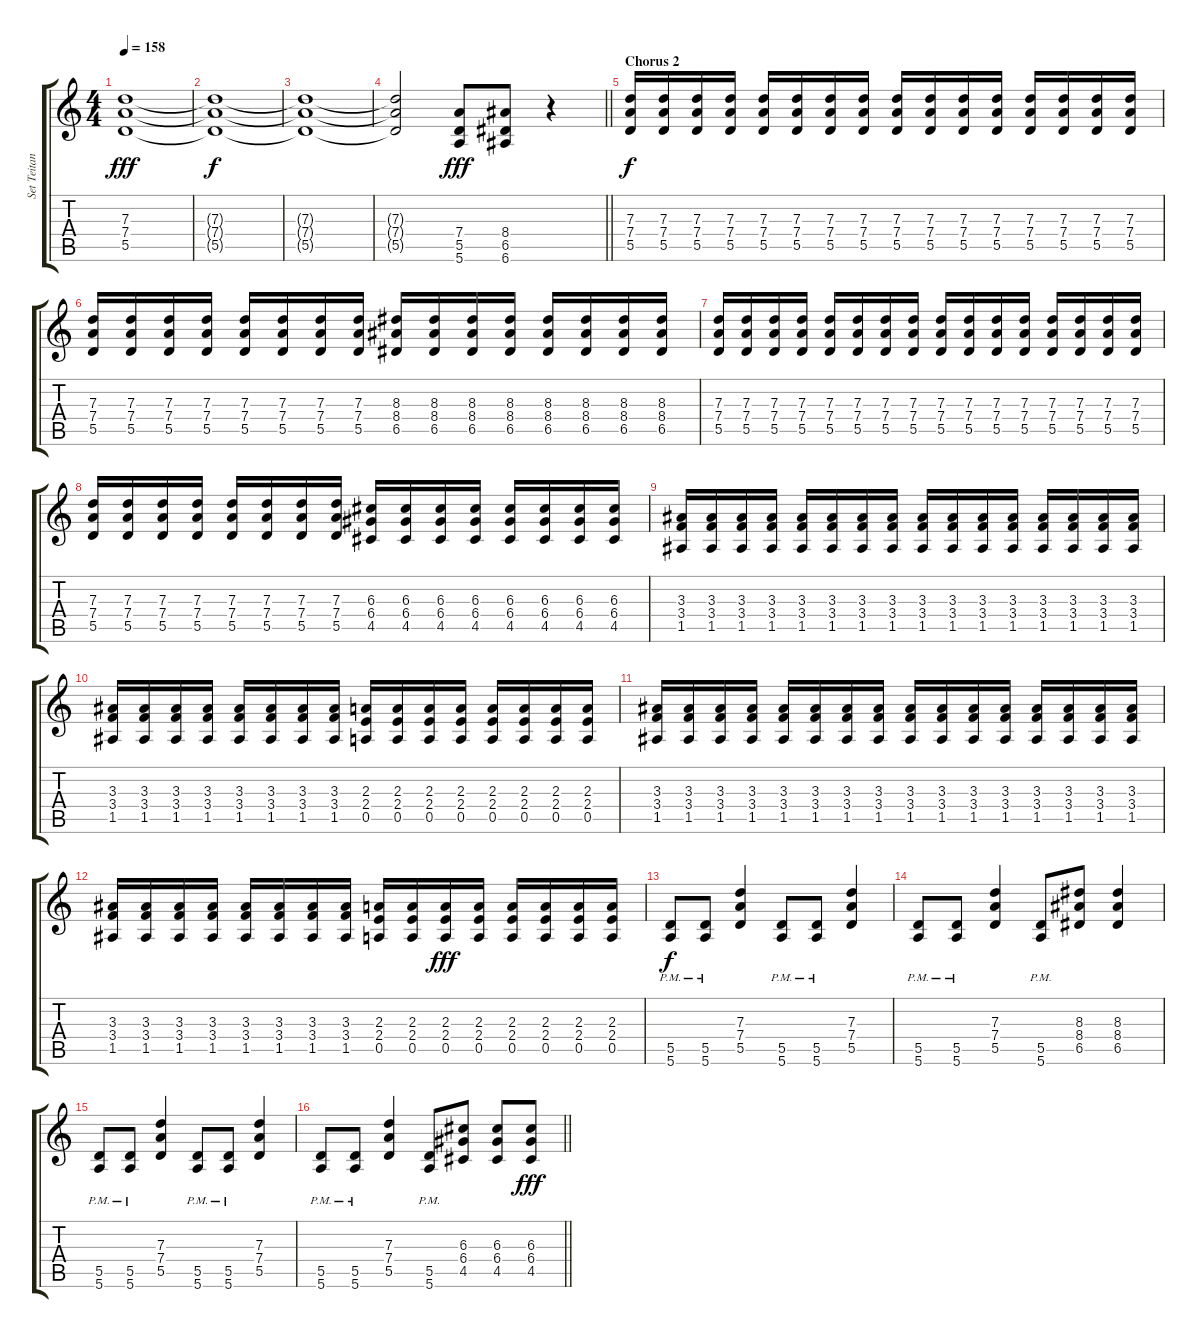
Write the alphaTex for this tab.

\track ("Set Teitan" "Set Teitan") {instrument distortionguitar}
\staff {score tabs}
\tuning (E4 B3 G3 D3 A2 E2) {hide}
\ts (4 4)
\tempo 158
\clef g2
\ks c
(7.3 7.4 5.5).1{dy fff} |
(7.3{t} 7.4{t} 5.5{t}).1{dy f} |
(7.3{t} 7.4{t} 5.5{t}).1 |
\barLineRight lightlight
(7.3{t} 7.4{t} 5.5{t}).2 (7.4 5.5 5.6).8{dy fff} (8.4 6.5 6.6).8 r.4 |
\section ("" "Chorus 2")
(7.3 7.4 5.5).16{dy f} (7.3 7.4 5.5).16 (7.3 7.4 5.5).16 (7.3 7.4 5.5).16 (7.3 7.4 5.5).16 (7.3 7.4 5.5).16 (7.3 7.4 5.5).16 (7.3 7.4 5.5).16 (7.3 7.4 5.5).16 (7.3 7.4 5.5).16 (7.3 7.4 5.5).16 (7.3 7.4 5.5).16 (7.3 7.4 5.5).16 (7.3 7.4 5.5).16 (7.3 7.4 5.5).16 (7.3 7.4 5.5).16 |
(7.3 7.4 5.5).16 (7.3 7.4 5.5).16 (7.3 7.4 5.5).16 (7.3 7.4 5.5).16 (7.3 7.4 5.5).16 (7.3 7.4 5.5).16 (7.3 7.4 5.5).16 (7.3 7.4 5.5).16 (8.3 8.4 6.5).16 (8.3 8.4 6.5).16 (8.3 8.4 6.5).16 (8.3 8.4 6.5).16 (8.3 8.4 6.5).16 (8.3 8.4 6.5).16 (8.3 8.4 6.5).16 (8.3 8.4 6.5).16 |
(7.3 7.4 5.5).16 (7.3 7.4 5.5).16 (7.3 7.4 5.5).16 (7.3 7.4 5.5).16 (7.3 7.4 5.5).16 (7.3 7.4 5.5).16 (7.3 7.4 5.5).16 (7.3 7.4 5.5).16 (7.3 7.4 5.5).16 (7.3 7.4 5.5).16 (7.3 7.4 5.5).16 (7.3 7.4 5.5).16 (7.3 7.4 5.5).16 (7.3 7.4 5.5).16 (7.3 7.4 5.5).16 (7.3 7.4 5.5).16 |
(7.3 7.4 5.5).16 (7.3 7.4 5.5).16 (7.3 7.4 5.5).16 (7.3 7.4 5.5).16 (7.3 7.4 5.5).16 (7.3 7.4 5.5).16 (7.3 7.4 5.5).16 (7.3 7.4 5.5).16 (6.3 6.4 4.5).16 (6.3 6.4 4.5).16 (6.3 6.4 4.5).16 (6.3 6.4 4.5).16 (6.3 6.4 4.5).16 (6.3 6.4 4.5).16 (6.3 6.4 4.5).16 (6.3 6.4 4.5).16 |
(3.3 3.4 1.5).16 (3.3 3.4 1.5).16 (3.3 3.4 1.5).16 (3.3 3.4 1.5).16 (3.3 3.4 1.5).16 (3.3 3.4 1.5).16 (3.3 3.4 1.5).16 (3.3 3.4 1.5).16 (3.3 3.4 1.5).16 (3.3 3.4 1.5).16 (3.3 3.4 1.5).16 (3.3 3.4 1.5).16 (3.3 3.4 1.5).16 (3.3 3.4 1.5).16 (3.3 3.4 1.5).16 (3.3 3.4 1.5).16 |
(3.3 3.4 1.5).16 (3.3 3.4 1.5).16 (3.3 3.4 1.5).16 (3.3 3.4 1.5).16 (3.3 3.4 1.5).16 (3.3 3.4 1.5).16 (3.3 3.4 1.5).16 (3.3 3.4 1.5).16 (2.3 2.4 0.5).16 (2.3 2.4 0.5).16 (2.3 2.4 0.5).16 (2.3 2.4 0.5).16 (2.3 2.4 0.5).16 (2.3 2.4 0.5).16 (2.3 2.4 0.5).16 (2.3 2.4 0.5).16 |
(3.3 3.4 1.5).16 (3.3 3.4 1.5).16 (3.3 3.4 1.5).16 (3.3 3.4 1.5).16 (3.3 3.4 1.5).16 (3.3 3.4 1.5).16 (3.3 3.4 1.5).16 (3.3 3.4 1.5).16 (3.3 3.4 1.5).16 (3.3 3.4 1.5).16 (3.3 3.4 1.5).16 (3.3 3.4 1.5).16 (3.3 3.4 1.5).16 (3.3 3.4 1.5).16 (3.3 3.4 1.5).16 (3.3 3.4 1.5).16 |
(3.3 3.4 1.5).16 (3.3 3.4 1.5).16 (3.3 3.4 1.5).16 (3.3 3.4 1.5).16 (3.3 3.4 1.5).16 (3.3 3.4 1.5).16 (3.3 3.4 1.5).16 (3.3 3.4 1.5).16 (2.3 2.4 0.5).16 (2.3 2.4 0.5).16 (2.3 2.4 0.5).16{dy fff} (2.3 2.4 0.5).16 (2.3 2.4 0.5).16 (2.3 2.4 0.5).16 (2.3 2.4 0.5).16 (2.3 2.4 0.5).16 |
(5.5{pm} 5.6{pm}).8{dy f} (5.5{pm} 5.6{pm}).8 (7.3 7.4 5.5).4 (5.5{pm} 5.6{pm}).8 (5.5{pm} 5.6{pm}).8 (7.3 7.4 5.5).4 |
(5.5{pm} 5.6{pm}).8 (5.5{pm} 5.6{pm}).8 (7.3 7.4 5.5).4 (5.5{pm} 5.6{pm}).8 (8.3 8.4 6.5).8 (8.3 8.4 6.5).4 |
(5.5{pm} 5.6{pm}).8 (5.5{pm} 5.6{pm}).8 (7.3 7.4 5.5).4 (5.5{pm} 5.6{pm}).8 (5.5{pm} 5.6{pm}).8 (7.3 7.4 5.5).4 |
\barLineRight lightlight
(5.5{pm} 5.6{pm}).8 (5.5{pm} 5.6{pm}).8 (7.3 7.4 5.5).4 (5.5{pm} 5.6{pm}).8 (6.3 6.4 4.5).8 (6.3 6.4 4.5).8 (6.3 6.4 4.5).8{dy fff}
